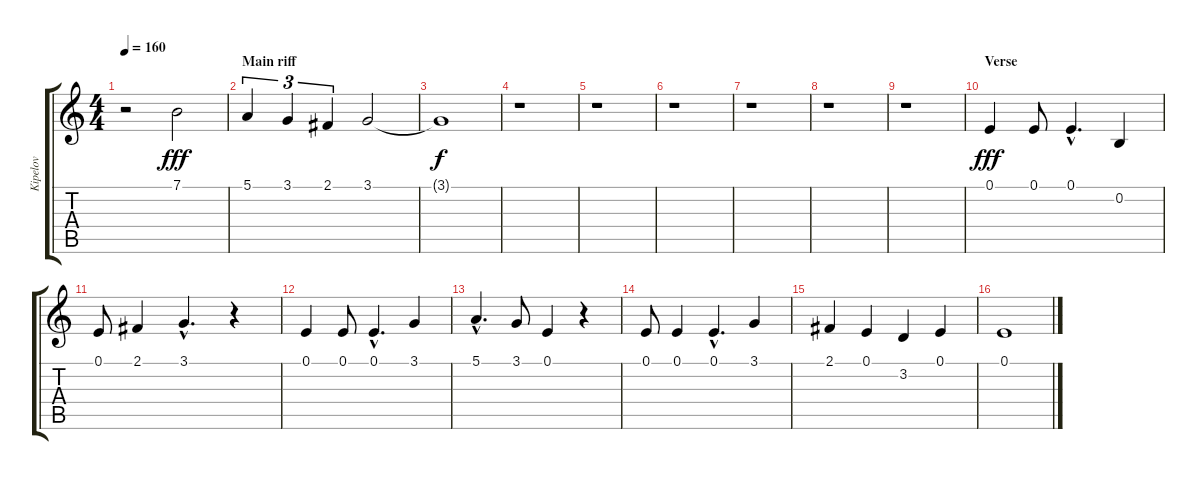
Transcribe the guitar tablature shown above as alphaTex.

\track ("Kipelov" "Kipelov") {instrument tenorsax}
\staff {score tabs}
\tuning (E4 B3 G3 D3 A2 E2) {hide}
\ts (4 4)
\tempo 160
\clef g2
\ks c
r.2{dy fff} 7.1.2 |
\section ("" "Main riff")
5.1.4{tu (3 2)} 3.1.4{tu (3 2)} 2.1.4{tu (3 2)} 3.1.2 |
3.1{t}.1{dy f} |
r.1 |
r.1 |
r.1 |
r.1 |
r.1 |
r.1 |
\section ("" "Verse")
0.1.4{dy fff} 0.1.8 0.1{hac}.4{d} 0.2.4 |
0.1.8 2.1.4 3.1{hac}.4{d} r.4 |
0.1.4 0.1.8 0.1{hac}.4{d} 3.1.4 |
5.1{hac}.4{d} 3.1.8 0.1.4 r.4 |
0.1.8 0.1.4 0.1{hac}.4{d} 3.1.4 |
2.1.4 0.1.4 3.2.4 0.1.4 |
0.1.1
